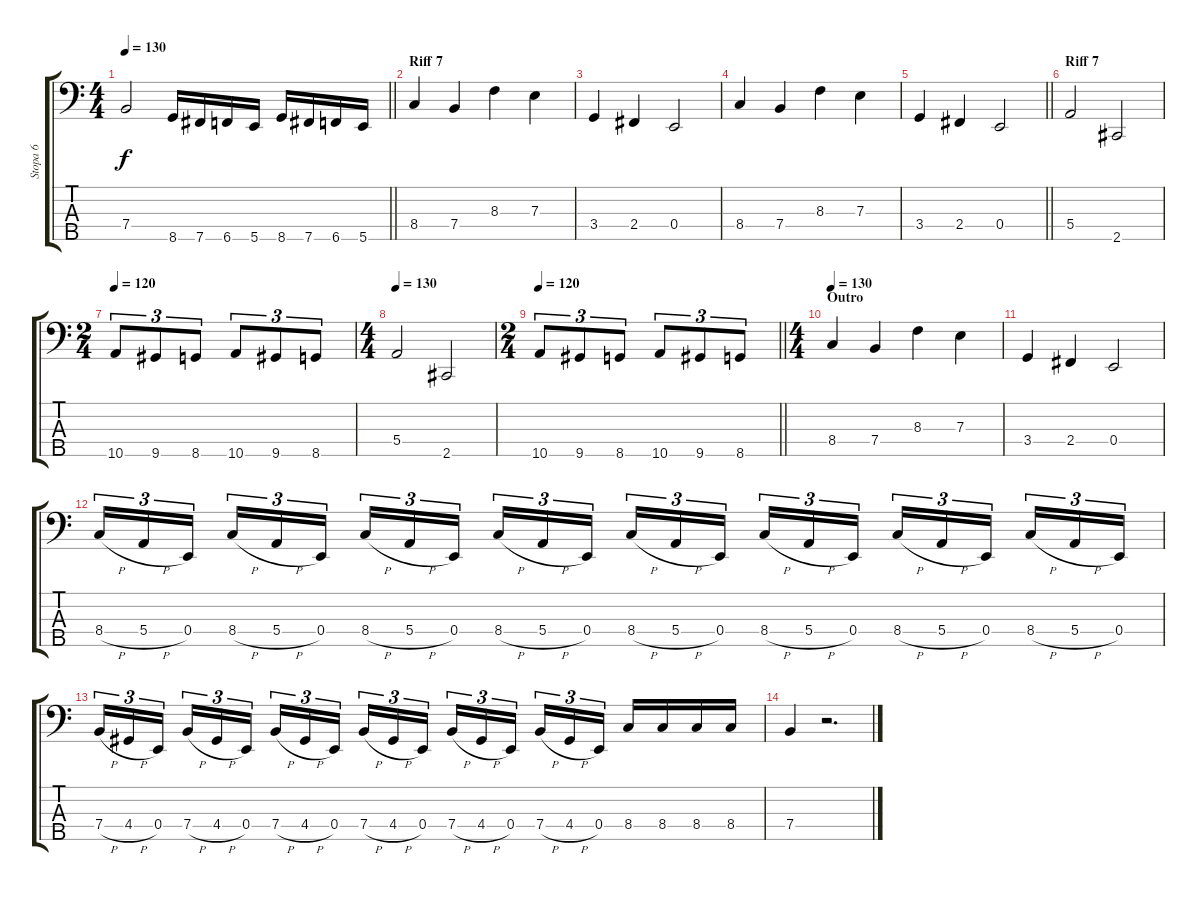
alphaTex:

\track ("Stopa 6" "Stopa 6") {instrument electricbassfinger}
\staff {score tabs}
\tuning (G2 D2 A1 E1 B0) {hide}
\ts (4 4)
\tempo 130
\clef f4
\barLineRight lightlight
\ks c
7.4.2{dy f} 8.5.16 7.5.16 6.5.16 5.5.16 8.5.16 7.5.16 6.5.16 5.5.16 |
\section ("" "Riff 7")
8.4.4 7.4.4 8.3.4 7.3.4 |
3.4.4 2.4.4 0.4.2 |
8.4.4 7.4.4 8.3.4 7.3.4 |
\barLineRight lightlight
3.4.4 2.4.4 0.4.2 |
\section ("" "Riff 7")
5.4.2 2.5.2 |
\ts (2 4)
\tempo 120
10.5.8{tu (3 2)} 9.5.8{tu (3 2)} 8.5.8{tu (3 2)} 10.5.8{tu (3 2)} 9.5.8{tu (3 2)} 8.5.8{tu (3 2)} |
\ts (4 4)
\tempo 130
5.4.2 2.5.2 |
\ts (2 4)
\tempo 120
\barLineRight lightlight
10.5.8{tu (3 2)} 9.5.8{tu (3 2)} 8.5.8{tu (3 2)} 10.5.8{tu (3 2)} 9.5.8{tu (3 2)} 8.5.8{tu (3 2)} |
\ts (4 4)
\section ("" "Outro")
\tempo 130
8.4.4 7.4.4 8.3.4 7.3.4 |
3.4.4 2.4.4 0.4.2 |
8.4{h}.16{tu (3 2)} 5.4{h}.16{tu (3 2)} 0.4.16{tu (3 2) beam splitsecondary} 8.4{h}.16{tu (3 2)} 5.4{h}.16{tu (3 2)} 0.4.16{tu (3 2)} 8.4{h}.16{tu (3 2)} 5.4{h}.16{tu (3 2)} 0.4.16{tu (3 2) beam splitsecondary} 8.4{h}.16{tu (3 2)} 5.4{h}.16{tu (3 2)} 0.4.16{tu (3 2)} 8.4{h}.16{tu (3 2)} 5.4{h}.16{tu (3 2)} 0.4.16{tu (3 2) beam splitsecondary} 8.4{h}.16{tu (3 2)} 5.4{h}.16{tu (3 2)} 0.4.16{tu (3 2)} 8.4{h}.16{tu (3 2)} 5.4{h}.16{tu (3 2)} 0.4.16{tu (3 2) beam splitsecondary} 8.4{h}.16{tu (3 2)} 5.4{h}.16{tu (3 2)} 0.4.16{tu (3 2)} |
7.4{h}.16{tu (3 2)} 4.4{h}.16{tu (3 2)} 0.4.16{tu (3 2) beam splitsecondary} 7.4{h}.16{tu (3 2)} 4.4{h}.16{tu (3 2)} 0.4.16{tu (3 2)} 7.4{h}.16{tu (3 2)} 4.4{h}.16{tu (3 2)} 0.4.16{tu (3 2) beam splitsecondary} 7.4{h}.16{tu (3 2)} 4.4{h}.16{tu (3 2)} 0.4.16{tu (3 2)} 7.4{h}.16{tu (3 2)} 4.4{h}.16{tu (3 2)} 0.4.16{tu (3 2) beam splitsecondary} 7.4{h}.16{tu (3 2)} 4.4{h}.16{tu (3 2)} 0.4.16{tu (3 2)} 8.4.16 8.4.16 8.4.16 8.4.16 |
7.4.4 r.2{d}
